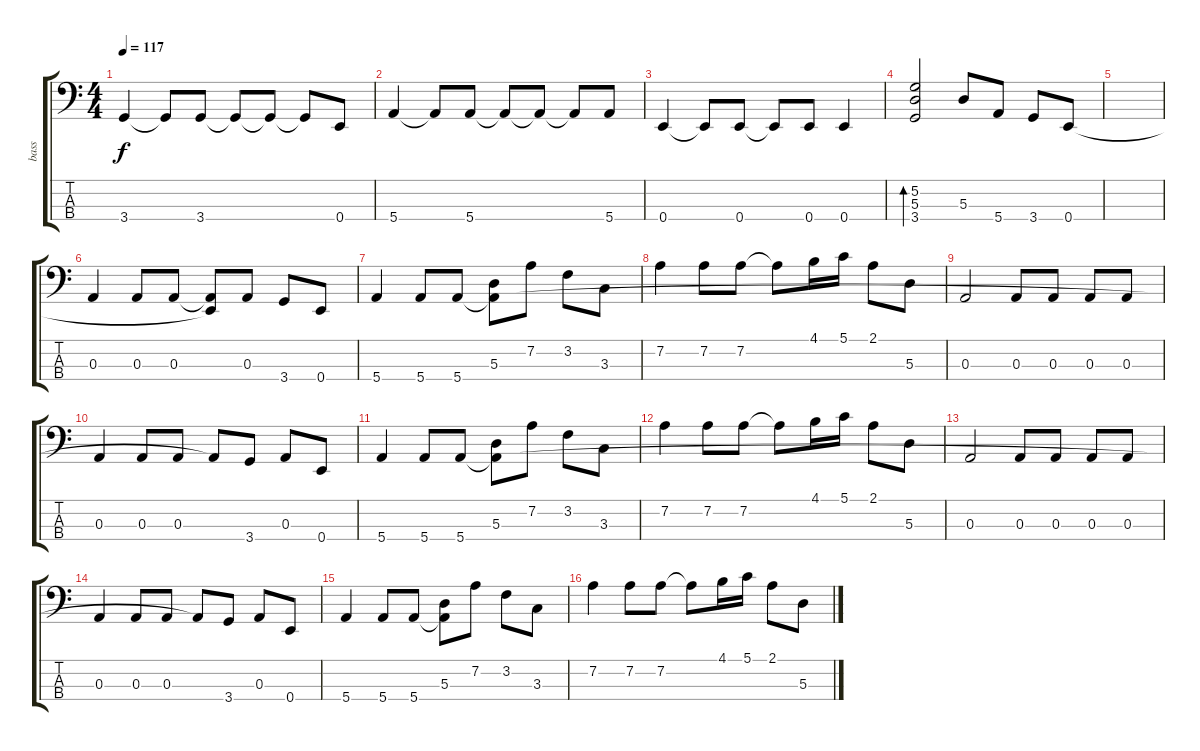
\track ("bass" "bass") {instrument electricguitarclean}
\staff {score tabs}
\tuning (G2 D2 A1 E1) {hide}
\ts (4 4)
\tempo 117
\clef f4
\ks c
3.4.4{dy f} 3.4{t}.8 3.4.8 3.4{t}.8 3.4{t}.8 3.4{t}.8 0.4.8 |
5.4.4 5.4{t}.8 5.4.8 5.4{t}.8 5.4{t}.8 5.4{t}.8 5.4.8 |
0.4.4 0.4{t}.8 0.4.8 0.4{t}.8 0.4.8 0.4.4 |
(5.2 5.3 3.4).2{bd 120} 5.3.8 5.4.8 3.4.8 0.4.8 |
|
0.3.4 0.3.8 0.3.8 (0.3{t} 0.4{t}).8 0.3.8 3.4.8 0.4.8 |
5.4.4 5.4.8 5.4.8 (5.3 5.4{t}).8 7.2.8 3.2.8 3.3.8 |
7.2.4 7.2.8 7.2.8 7.2{t}.8 4.1.16 5.1.16 2.1.8 5.3.8 |
0.3.2 0.3.8 0.3.8 0.3.8 0.3.8 |
0.3.4 0.3.8 0.3.8 5.4{t}.8 3.4.8 0.3.8 0.4.8 |
5.4.4 5.4.8 5.4.8 (5.3 5.4{t}).8 7.2.8 3.2.8 3.3.8 |
7.2.4 7.2.8 7.2.8 7.2{t}.8 4.1.16 5.1.16 2.1.8 5.3.8 |
0.3.2 0.3.8 0.3.8 0.3.8 0.3.8 |
0.3.4 0.3.8 0.3.8 5.4{t}.8 3.4.8 0.3.8 0.4.8 |
5.4.4 5.4.8 5.4.8 (5.3 5.4{t}).8 7.2.8 3.2.8 3.3.8 |
7.2.4 7.2.8 7.2.8 7.2{t}.8 4.1.16 5.1.16 2.1.8 5.3.8
